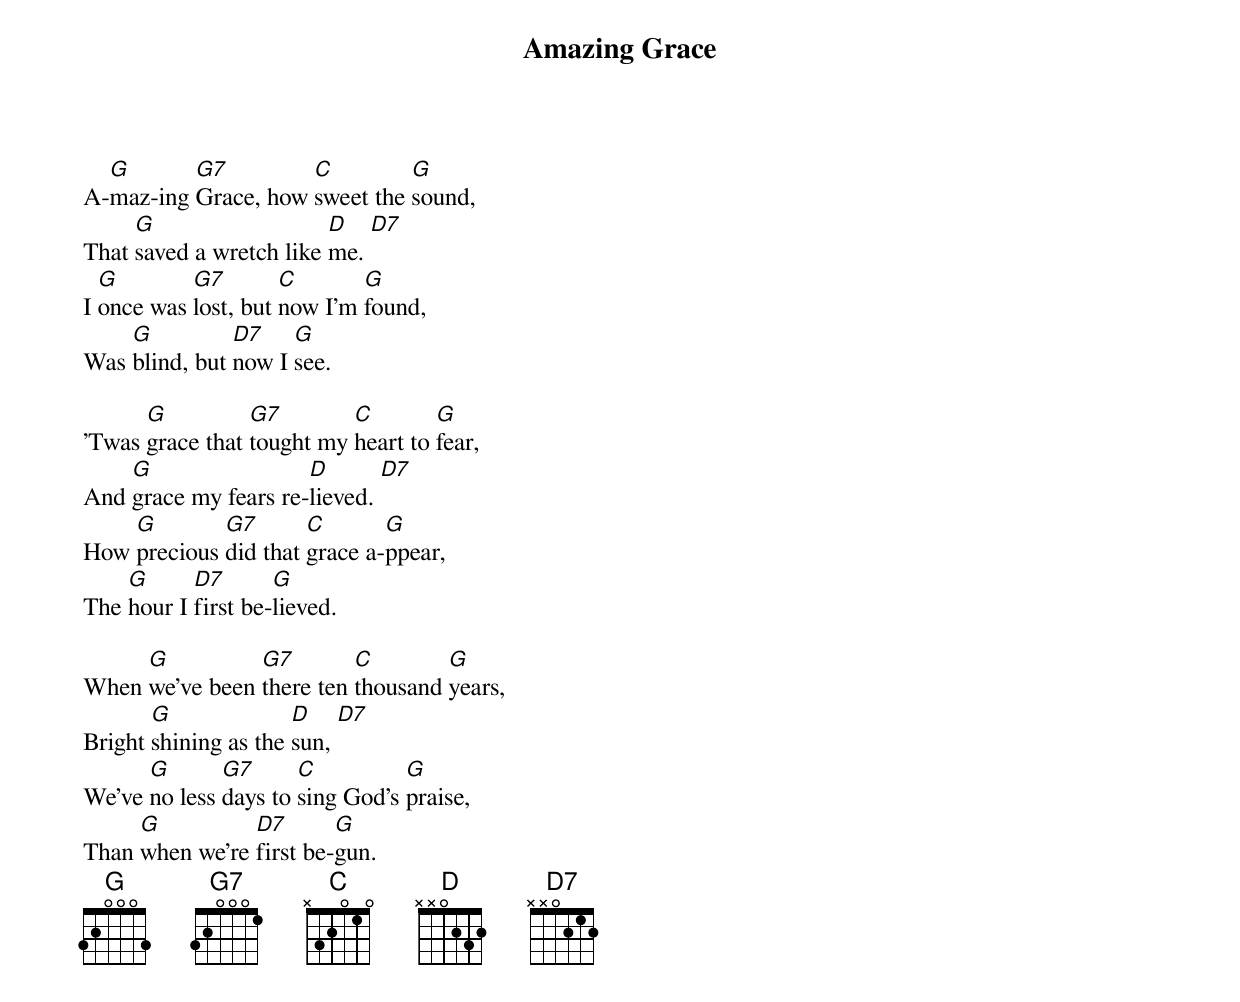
{title: Amazing Grace}
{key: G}

A-[G]maz-ing [G7]Grace, how [C]sweet the [G]sound,
That [G]saved a wretch like [D]me. [D7]
I [G]once was [G7]lost, but [C]now I'm [G]found,
Was [G]blind, but [D7]now I [G]see.

'Twas [G]grace that [G7]tought my [C]heart to [G]fear,
And [G]grace my fears re-[D]lieved. [D7]
How [G]precious [G7]did that [C]grace a-[G]ppear,
The [G]hour I [D7]first be-[G]lieved.

When [G]we've been [G7]there ten [C]thousand [G]years,
Bright [G]shining as the [D]sun, [D7]
We've [G]no less [G7]days to [C]sing God's [G]praise,
Than [G]when we're [D7]first be-[G]gun.
